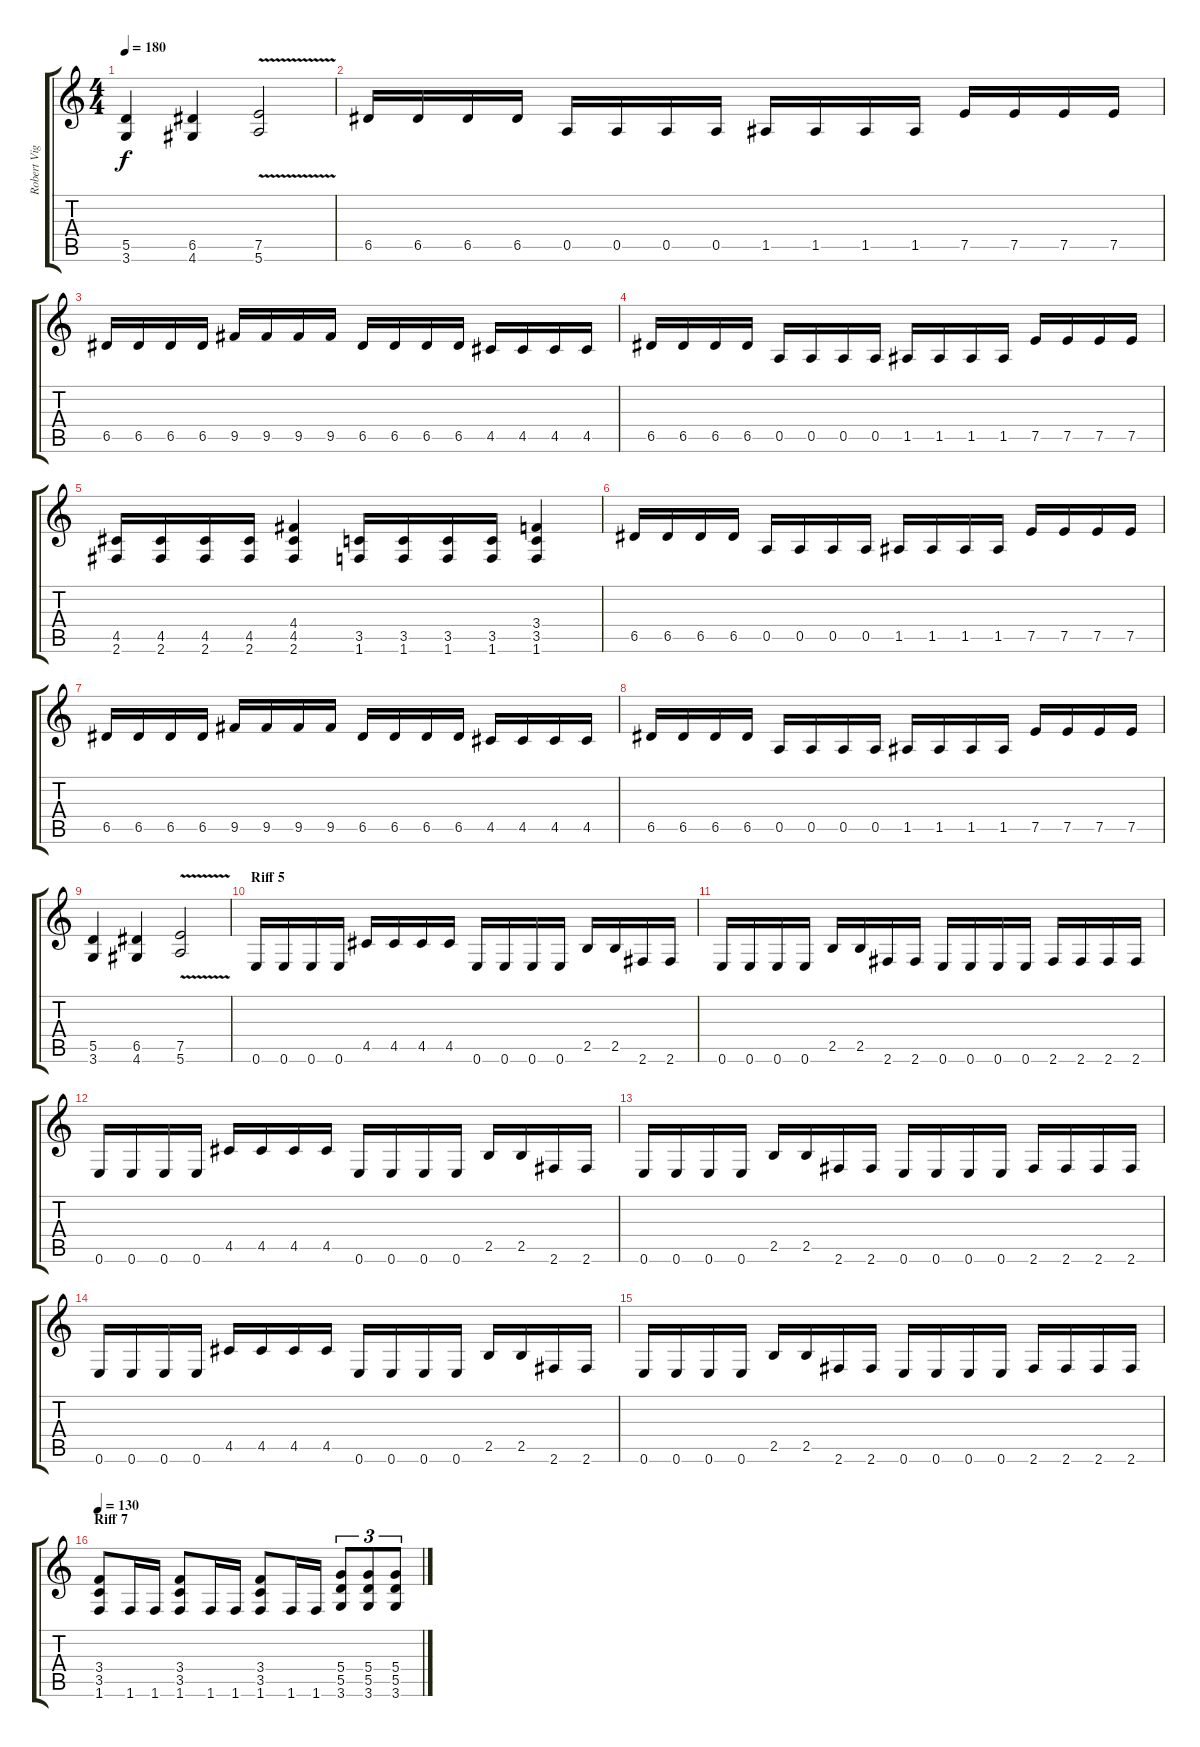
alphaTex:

\track ("Robert Vigna" "Robert Vig") {instrument distortionguitar}
\staff {score tabs}
\tuning (E4 B3 G3 D3 A2 E2) {hide}
\ts (4 4)
\tempo 180
\clef g2
\ks c
(5.5 3.6).4{dy f} (6.5 4.6).4 (7.5{v} 5.6).2 |
6.5.16 6.5.16 6.5.16 6.5.16 0.5.16 0.5.16 0.5.16 0.5.16 1.5.16 1.5.16 1.5.16 1.5.16 7.5.16 7.5.16 7.5.16 7.5.16 |
6.5.16 6.5.16 6.5.16 6.5.16 9.5.16 9.5.16 9.5.16 9.5.16 6.5.16 6.5.16 6.5.16 6.5.16 4.5.16 4.5.16 4.5.16 4.5.16 |
6.5.16 6.5.16 6.5.16 6.5.16 0.5.16 0.5.16 0.5.16 0.5.16 1.5.16 1.5.16 1.5.16 1.5.16 7.5.16 7.5.16 7.5.16 7.5.16 |
(4.5 2.6).16 (4.5 2.6).16 (4.5 2.6).16 (4.5 2.6).16 (4.4 4.5 2.6).4 (3.5 1.6).16 (3.5 1.6).16 (3.5 1.6).16 (3.5 1.6).16 (3.4 3.5 1.6).4 |
6.5.16 6.5.16 6.5.16 6.5.16 0.5.16 0.5.16 0.5.16 0.5.16 1.5.16 1.5.16 1.5.16 1.5.16 7.5.16 7.5.16 7.5.16 7.5.16 |
6.5.16 6.5.16 6.5.16 6.5.16 9.5.16 9.5.16 9.5.16 9.5.16 6.5.16 6.5.16 6.5.16 6.5.16 4.5.16 4.5.16 4.5.16 4.5.16 |
6.5.16 6.5.16 6.5.16 6.5.16 0.5.16 0.5.16 0.5.16 0.5.16 1.5.16 1.5.16 1.5.16 1.5.16 7.5.16 7.5.16 7.5.16 7.5.16 |
(5.5 3.6).4 (6.5 4.6).4 (7.5{v} 5.6).2 |
\section ("" "Riff 5")
0.6.16 0.6.16 0.6.16 0.6.16 4.5.16 4.5.16 4.5.16 4.5.16 0.6.16 0.6.16 0.6.16 0.6.16 2.5.16 2.5.16 2.6.16 2.6.16 |
0.6.16 0.6.16 0.6.16 0.6.16 2.5.16 2.5.16 2.6.16 2.6.16 0.6.16 0.6.16 0.6.16 0.6.16 2.6.16 2.6.16 2.6.16 2.6.16 |
0.6.16 0.6.16 0.6.16 0.6.16 4.5.16 4.5.16 4.5.16 4.5.16 0.6.16 0.6.16 0.6.16 0.6.16 2.5.16 2.5.16 2.6.16 2.6.16 |
0.6.16 0.6.16 0.6.16 0.6.16 2.5.16 2.5.16 2.6.16 2.6.16 0.6.16 0.6.16 0.6.16 0.6.16 2.6.16 2.6.16 2.6.16 2.6.16 |
0.6.16 0.6.16 0.6.16 0.6.16 4.5.16 4.5.16 4.5.16 4.5.16 0.6.16 0.6.16 0.6.16 0.6.16 2.5.16 2.5.16 2.6.16 2.6.16 |
0.6.16 0.6.16 0.6.16 0.6.16 2.5.16 2.5.16 2.6.16 2.6.16 0.6.16 0.6.16 0.6.16 0.6.16 2.6.16 2.6.16 2.6.16 2.6.16 |
\section ("" "Riff 7")
\tempo 130
(3.4 3.5 1.6).8 1.6.16 1.6.16 (3.4 3.5 1.6).8 1.6.16 1.6.16 (3.4 3.5 1.6).8 1.6.16 1.6.16 (5.4 5.5 3.6).8{tu (3 2)} (5.4 5.5 3.6).8{tu (3 2)} (5.4 5.5 3.6).8{tu (3 2)}
